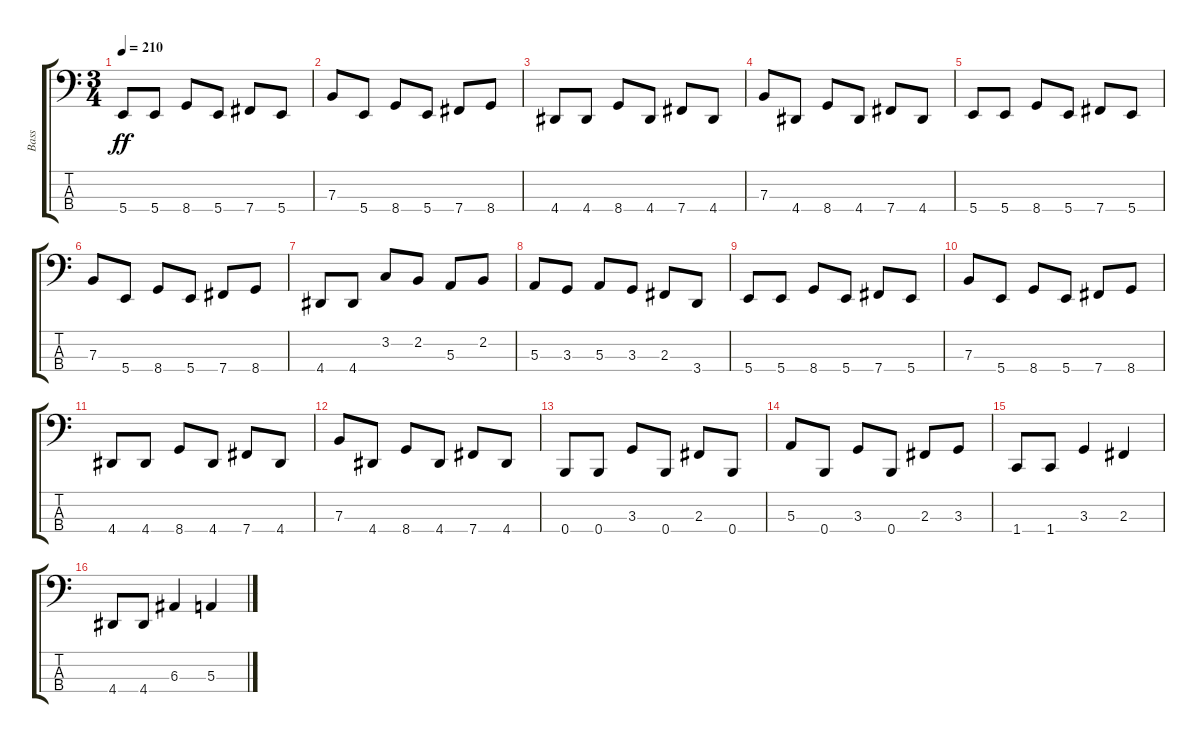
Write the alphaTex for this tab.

\track ("Bass" "Bass") {instrument electricbassfinger}
\staff {score tabs}
\tuning (D2 A1 E1 B0) {hide}
\ts (3 4)
\tempo 210
\clef f4
\ks c
5.4.8{dy ff} 5.4.8 8.4.8 5.4.8 7.4.8 5.4.8 |
7.3.8 5.4.8 8.4.8 5.4.8 7.4.8 8.4.8 |
4.4.8 4.4.8 8.4.8 4.4.8 7.4.8 4.4.8 |
7.3.8 4.4.8 8.4.8 4.4.8 7.4.8 4.4.8 |
5.4.8 5.4.8 8.4.8 5.4.8 7.4.8 5.4.8 |
7.3.8 5.4.8 8.4.8 5.4.8 7.4.8 8.4.8 |
4.4.8 4.4.8 3.2.8 2.2.8 5.3.8 2.2.8 |
5.3.8 3.3.8 5.3.8 3.3.8 2.3.8 3.4.8 |
5.4.8 5.4.8 8.4.8 5.4.8 7.4.8 5.4.8 |
7.3.8 5.4.8 8.4.8 5.4.8 7.4.8 8.4.8 |
4.4.8 4.4.8 8.4.8 4.4.8 7.4.8 4.4.8 |
7.3.8 4.4.8 8.4.8 4.4.8 7.4.8 4.4.8 |
0.4.8 0.4.8 3.3.8 0.4.8 2.3.8 0.4.8 |
5.3.8 0.4.8 3.3.8 0.4.8 2.3.8 3.3.8 |
1.4.8 1.4.8 3.3.4 2.3.4 |
4.4.8 4.4.8 6.3.4 5.3.4
